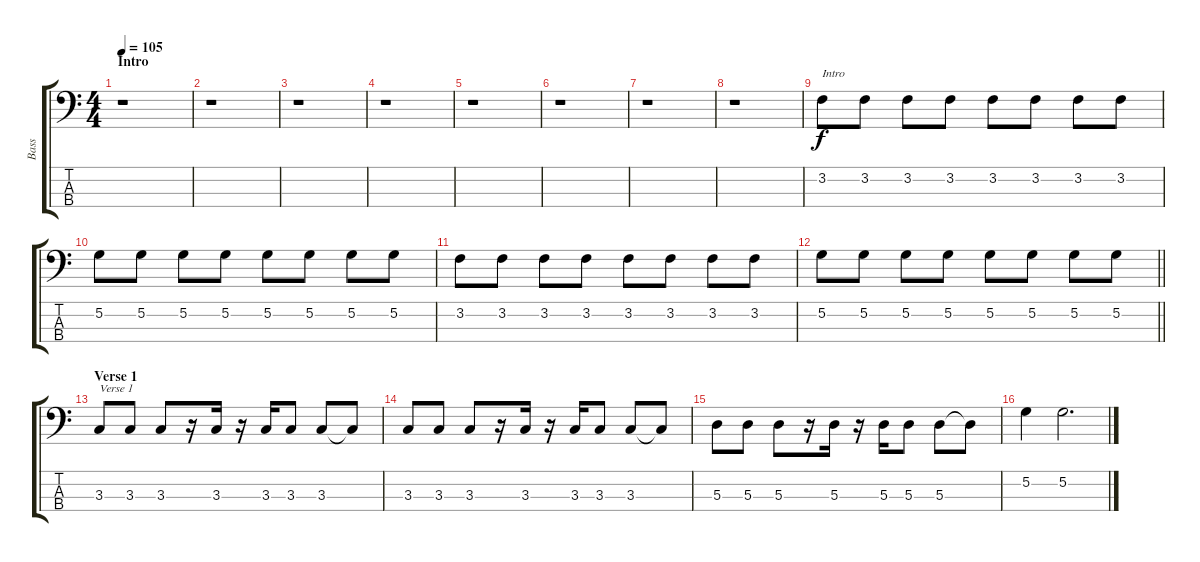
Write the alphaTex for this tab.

\track ("Bass" "Bass") {instrument electricbasspick}
\staff {score tabs}
\tuning (G2 D2 A1 E1) {hide}
\ts (4 4)
\section ("" "Intro")
\tempo 105
\clef f4
\ks c
r.1{dy f instrument electricbasspick} |
r.1 |
r.1 |
r.1 |
r.1 |
r.1 |
r.1 |
r.1 |
3.2.8{txt "Intro"} 3.2.8 3.2.8 3.2.8 3.2.8 3.2.8 3.2.8 3.2.8 |
5.2.8 5.2.8 5.2.8 5.2.8 5.2.8 5.2.8 5.2.8 5.2.8 |
3.2.8 3.2.8 3.2.8 3.2.8 3.2.8 3.2.8 3.2.8 3.2.8 |
\barLineRight lightlight
5.2.8 5.2.8 5.2.8 5.2.8 5.2.8 5.2.8 5.2.8 5.2.8 |
\section ("" "Verse 1")
3.3.8{txt "Verse 1"} 3.3.8 3.3.8 r.16 3.3.16 r.16 3.3.16 3.3.8 3.3.8 3.3{t}.8 |
3.3.8 3.3.8 3.3.8 r.16 3.3.16 r.16 3.3.16 3.3.8 3.3.8 3.3{t}.8 |
5.3.8 5.3.8 5.3.8 r.16 5.3.16 r.16 5.3.16 5.3.8 5.3.8 5.3{t}.8 |
5.2.4 5.2.2{d}
